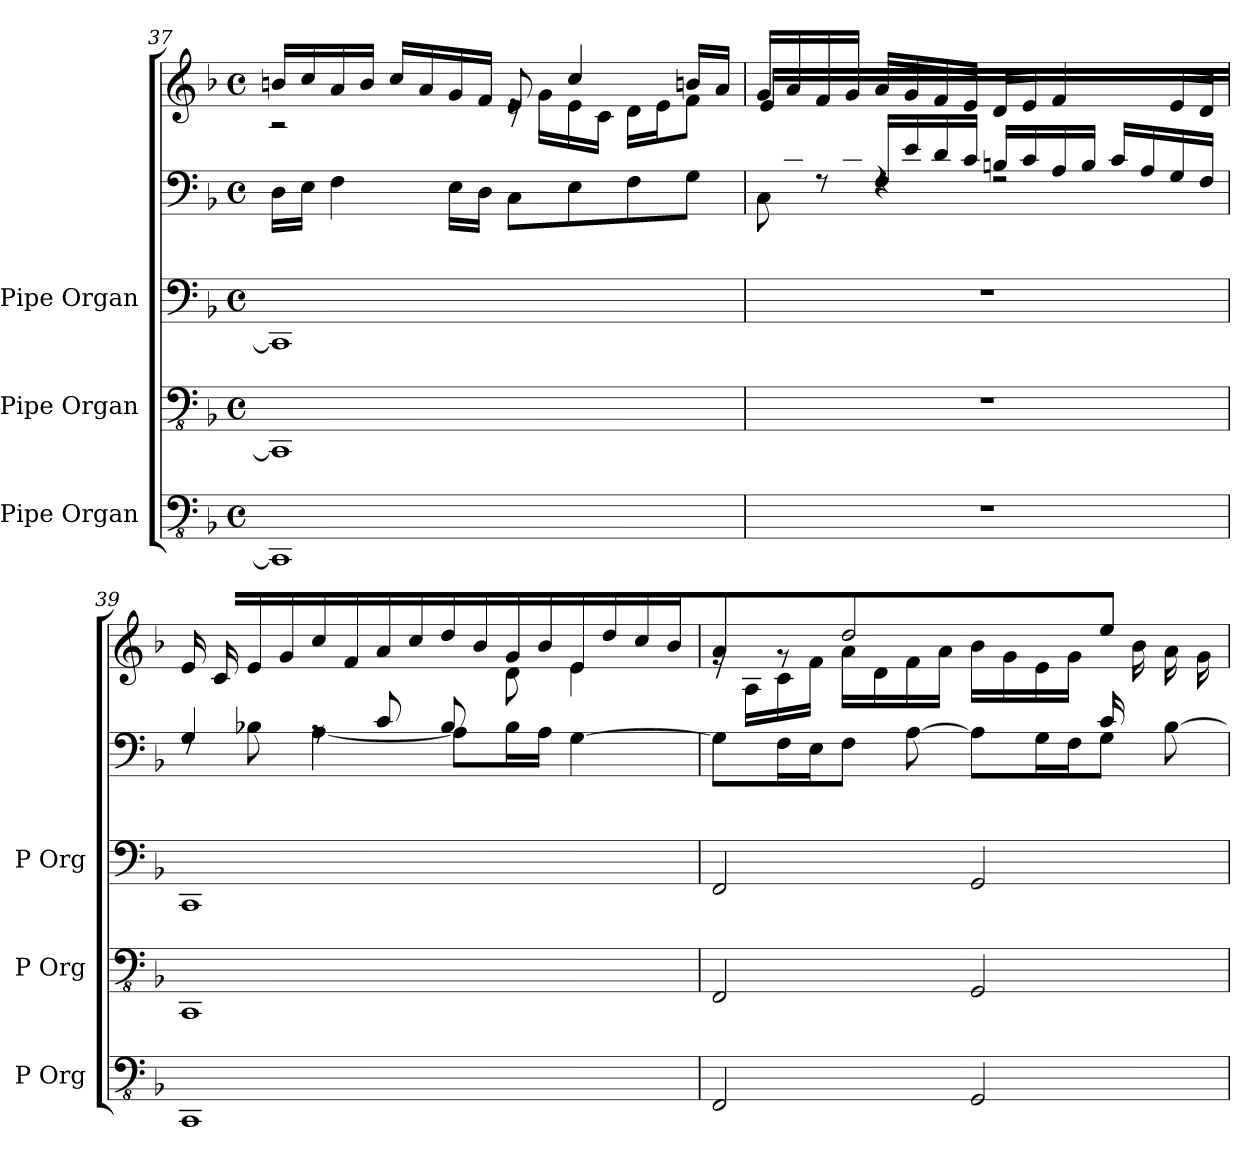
**kern	**kern	**kern	**kern	**kern
*part3	*part2	*part1	*part1	*part1
*staff5	*staff4	*staff3	*staff2	*staff1
*I"Pipe Organ	*I"Pipe Organ	*I"Pipe Organ	*	*
*I'P Org	*I'P Org	*I'P Org	*	*
!!LO:PB:g=z
*clefFv4	*clefFv4	*clefF4	*clefF4	*clefG2
*k[b-]	*k[b-]	*k[b-]	*k[b-]	*k[b-]
*M4/4	*M4/4	*M4/4	*M4/4	*M4/4
*met(c)	*met(c)	*met(c)	*met(c)	*met(c)
=37	=37	=37	=37	=37
*	*	*	*	*^
1CCC]	1CCC]	1CC]	16D\LL	16bn/LL	2r
.	.	.	16E\JJ	16cc/	.
.	.	.	4F\	16a/	.
.	.	.	.	16b/JJ	.
.	.	.	.	16cc/LL	.
.	.	.	.	16a/	.
.	.	.	16E\LL	16g/	.
.	.	.	16D\JJ	16f/JJ	.
.	.	.	8C\L	8e/	16re
.	.	.	.	.	16g\LL
.	.	.	8E\	4cc/	16e\
.	.	.	.	.	16c\JJ
.	.	.	8F\	.	16d\LL
.	.	.	.	.	16e\J
.	.	.	8G\J	16bn/LL	8f\J
.	.	.	.	16a/JJ	.
=38	=38	=38	=38	=38	=38
*	*	*	*^	*	*
1r	1r	1r	16ryy	8C\	16g/LL	16e\LL
.	.	.	16c/	.	16a/	2...ryy
.	.	.	16A/	8rF	16f/	.
.	.	.	16c/JJ	.	16g/JJ	.
.	.	.	16F/LL	4rF	16a/LL	.
.	.	.	16e/	.	16g/	.
.	.	.	16d/	.	16f/	.
.	.	.	16c/JJ	.	16e/JJ	.
.	.	.	16Bn/LL	2rF	16d/LL	.
.	.	.	16c/	.	16e/JJ	.
.	.	.	16A/	.	4f/	.
.	.	.	16B/JJ	.	.	.
.	.	.	16c/LL	.	.	.
.	.	.	16A/	.	.	.
.	.	.	16G/	.	16e/LL	.
.	.	.	16F/JJ	.	16d/JJ	.
=39	=39	=39	=39	=39	=39	=39
1CCC	1CCC	1CC	4G/	8rF	16e/	8ryy
.	.	.	.	.	16c/LL	.
*	*	*	*	*	*v	*v
.	.	.	.	8B-X\	16e/
.	.	.	.	.	16g/JJ
.	.	.	8rA	[4A\	16cc/LL
.	.	.	.	.	16f/
.	.	.	8c/	.	16a/
.	.	.	.	.	16cc/JJ
.	.	.	8B-/L	8A\L]	16dd/LL
.	.	.	.	.	16b-/
*	*	*	*	*	*^
.	.	.	4.ryy	16B-\L	16g/	8d\J
.	.	.	.	16A\JJ	16b-/JJ	.
.	.	.	.	[4G\	16e/LL	4e\
.	.	.	.	.	16dd/	.
.	.	.	.	.	16cc/	.
.	.	.	.	.	16b-/JJ	.
!!LO:LB:g=z	!!
=40	=40	=40	=40	=40	=40	=40
2FFF/	2FFF/	2FF/	2.ryy	8G\L]	8a/	16rg
.	.	.	.	.	.	16A\LL
.	.	.	.	16F\L	8rg	16c\
.	.	.	.	16E\J	.	16f\JJ
.	.	.	.	8F\J	2dd/	16a\LL
.	.	.	.	.	.	16d\
.	.	.	.	[8A\	.	16f\
.	.	.	.	.	.	16a\JJ
2GGG/	2GGG/	2GG/	.	8A\L]	.	16b-\LL
.	.	.	.	.	.	16g\
.	.	.	.	16G\L	.	16e\
.	.	.	.	16F\J	.	16g\JJ
.	.	.	16c/LL	8G\J	4ee/	16ryy
.	.	.	8.ryy	.	.	16b-\
.	.	.	.	[8B-\	.	16a\
.	.	.	.	.	.	16g\JJ
*	*	*	*v	*v	*	*
*	*	*	*	*v	*v
=	=	=	=	=
*-	*-	*-	*-	*-
